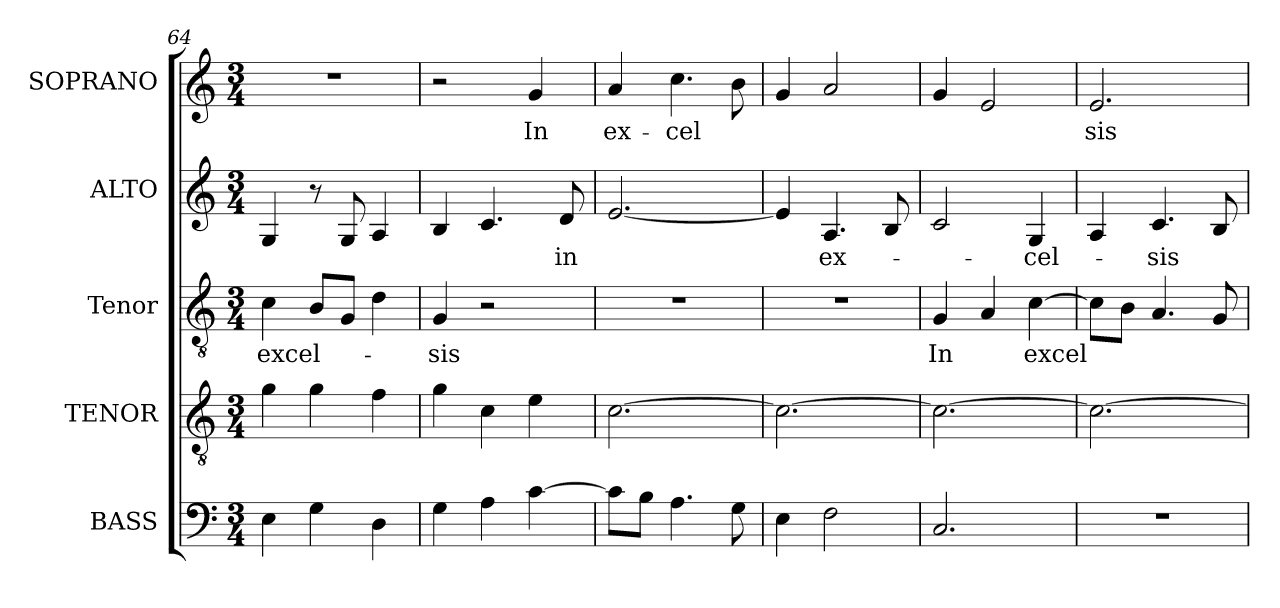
**kern	**kern	**kern	**text	**kern	**text	**kern	**text
*part5	*part4	*part3	*part3	*part2	*part2	*part1	*part1
*staff5	*staff4	*staff3	*staff3	*staff2	*staff2	*staff1	*staff1
*I"BASS	*I"TENOR	*I"Tenor	*	*I"ALTO	*	*I"SOPRANO	*
*I'B.	*I'T.	*I'T.	*	*I'A.	*	*I'S.	*
*clefF4	*clefGv2	*clefGv2	*	*clefG2	*	*clefG2	*
*	*ITrd7c12	*ITrd7c12	*	*	*	*	*
*k[]	*k[]	*k[]	*	*k[]	*	*k[]	*
*C:	*C:	*C:	*	*C:	*	*C:	*
*M3/4	*M3/4	*M3/4	*	*M3/4	*	*M3/4	*
=64	=64	=64	=64	=64	=64	=64	=64
!	!	!	!LO:LY:b:color=#000000	!	!	!LO:N:vis=1	!
4Ei\	4Gi\	4Ci\	excel-	4Gi/	.	2.r	.
4Gi\	4Gi\	8BBi/L	.	8r	.	.	.
.	.	8GGi/J	.	8Gi/	.	.	.
4Di\	4Fi\	4Di\	.	4Ai/	.	.	.
=65	=65	=65	=65	=65	=65	=65	=65
!	!	!	!LO:LY:b:color=#000000	!	!	!	!
4Gi\	4Gi\	4GGi/	-sis	4Bi/	.	2r	.
4Ai\	4Ci\	2r	.	4.ci/	.	.	.
!	!	!	!	!	!	!	!LO:LY:b:color=#000000
[4ci\	4Ei\	.	.	.	.	4gi/	In
!	!	!	!	!	!LO:LY:b:color=#000000	!	!
.	.	.	.	8di/	in	.	.
=66	=66	=66	=66	=66	=66	=66	=66
!	!	!LO:N:vis=1	!	!	!	!	!
!	!	!	!	!	!	!	!LO:LY:b:color=#000000
8ci\L]	[2.Ci\	2.r	.	[2.ei/	.	4ai/	ex-
8Bi\J	.	.	.	.	.	.	.
!	!	!	!	!	!	!	!LO:LY:b:color=#000000
4.Ai\	.	.	.	.	.	4.cci\	-cel
8Gi\	.	.	.	.	.	8bi\	.
=67	=67	=67	=67	=67	=67	=67	=67
!	!	!LO:N:vis=1	!	!	!	!	!
4Ei\	2.Ci\_	2.r	.	4ei/]	.	4gi/	.
!	!	!	!	!	!LO:LY:b:color=#000000	!	!
2Fi\	.	.	.	4.Ai/	ex-	2ai/	.
.	.	.	.	8Bi/	.	.	.
=68	=68	=68	=68	=68	=68	=68	=68
!	!	!	!LO:LY:b:color=#000000	!	!	!	!
2.Ci/	2.Ci\_	4GGi/	In	2ci/	.	4gi/	.
.	.	4AAi/	.	.	.	2ei/	.
!	!	!	!LO:LY:b:color=#000000	!	!	!	!
!	!	!	!	!	!LO:LY:b:color=#000000	!	!
.	.	[4Ci\	excel	4Gi/	-cel-	.	.
!!LO:PB:g=z
=69	=69	=69	=69	=69	=69	=69	=69
!LO:N:vis=1	!	!	!	!	!	!	!
!	!	!	!	!	!	!	!LO:LY:b:color=#000000
2.r	2.Ci\_	8Ci\L]	.	4Ai/	.	2.ei/	sis
.	.	8BBi\J	.	.	.	.	.
!	!	!	!	!	!LO:LY:b:color=#000000	!	!
.	.	4.AAi/	.	4.ci/	-sis	.	.
.	.	8GGi/	.	8Bi/	.	.	.
=	=	=	=	=	=	=	=
*-	*-	*-	*-	*-	*-	*-	*-
